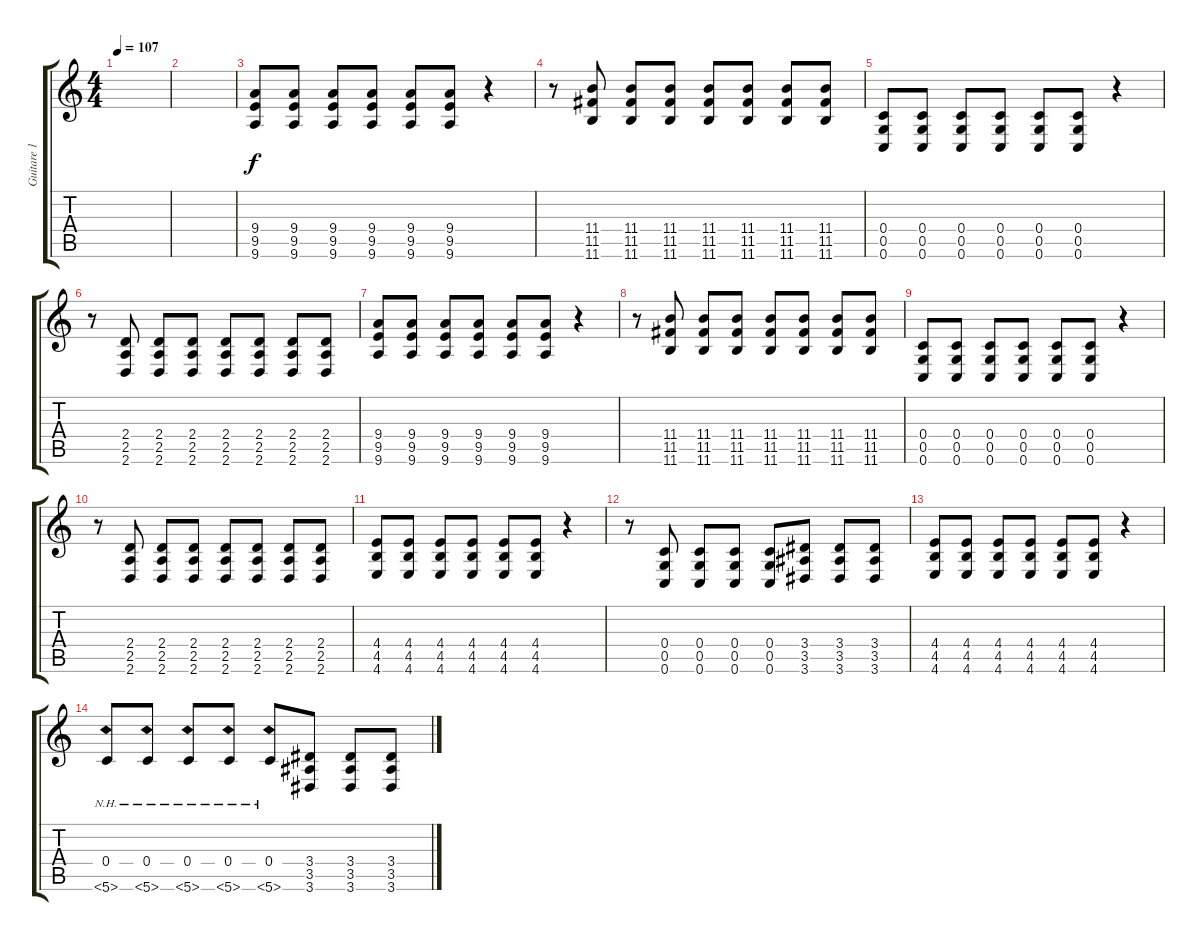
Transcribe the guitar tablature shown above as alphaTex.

\track ("Guitare 1" "Guitare 1") {instrument distortionguitar}
\staff {score tabs}
\tuning (D4 A3 F3 C3 G2 C2) {hide}
\ts (4 4)
\tempo 107
\clef g2
\ks c
|
|
(9.4 9.5 9.6).8{volume 11} (9.4 9.5 9.6).8 (9.4 9.5 9.6).8 (9.4 9.5 9.6).8 (9.4 9.5 9.6).8 (9.4 9.5 9.6).8 r.4 |
r.8 (11.4 11.5 11.6).8 (11.4 11.5 11.6).8 (11.4 11.5 11.6).8 (11.4 11.5 11.6).8 (11.4 11.5 11.6).8 (11.4 11.5 11.6).8 (11.4 11.5 11.6).8 |
(0.4 0.5 0.6).8 (0.4 0.5 0.6).8 (0.4 0.5 0.6).8 (0.4 0.5 0.6).8 (0.4 0.5 0.6).8 (0.4 0.5 0.6).8 r.4 |
r.8 (2.4 2.5 2.6).8 (2.4 2.5 2.6).8 (2.4 2.5 2.6).8 (2.4 2.5 2.6).8 (2.4 2.5 2.6).8 (2.4 2.5 2.6).8 (2.4 2.5 2.6).8 |
(9.4 9.5 9.6).8 (9.4 9.5 9.6).8 (9.4 9.5 9.6).8 (9.4 9.5 9.6).8 (9.4 9.5 9.6).8 (9.4 9.5 9.6).8 r.4 |
r.8 (11.4 11.5 11.6).8 (11.4 11.5 11.6).8 (11.4 11.5 11.6).8 (11.4 11.5 11.6).8 (11.4 11.5 11.6).8 (11.4 11.5 11.6).8 (11.4 11.5 11.6).8 |
(0.4 0.5 0.6).8 (0.4 0.5 0.6).8 (0.4 0.5 0.6).8 (0.4 0.5 0.6).8 (0.4 0.5 0.6).8 (0.4 0.5 0.6).8 r.4 |
r.8 (2.4 2.5 2.6).8 (2.4 2.5 2.6).8 (2.4 2.5 2.6).8 (2.4 2.5 2.6).8 (2.4 2.5 2.6).8 (2.4 2.5 2.6).8 (2.4 2.5 2.6).8 |
(4.4 4.5 4.6).8 (4.4 4.5 4.6).8 (4.4 4.5 4.6).8 (4.4 4.5 4.6).8 (4.4 4.5 4.6).8 (4.4 4.5 4.6).8 r.4 |
r.8 (0.4 0.5 0.6).8 (0.4 0.5 0.6).8 (0.4 0.5 0.6).8 (0.4 0.5 0.6).8 (3.4 3.5 3.6).8 (3.4 3.5 3.6).8 (3.4 3.5 3.6).8 |
(4.4 4.5 4.6).8 (4.4 4.5 4.6).8 (4.4 4.5 4.6).8 (4.4 4.5 4.6).8 (4.4 4.5 4.6).8 (4.4 4.5 4.6).8 r.4 |
(0.4 5.6{nh}).8 (0.4 5.6{nh}).8 (0.4 5.6{nh}).8 (0.4 5.6{nh}).8 (0.4 5.6{nh}).8 (3.4 3.5 3.6).8 (3.4 3.5 3.6).8 (3.4 3.5 3.6).8
